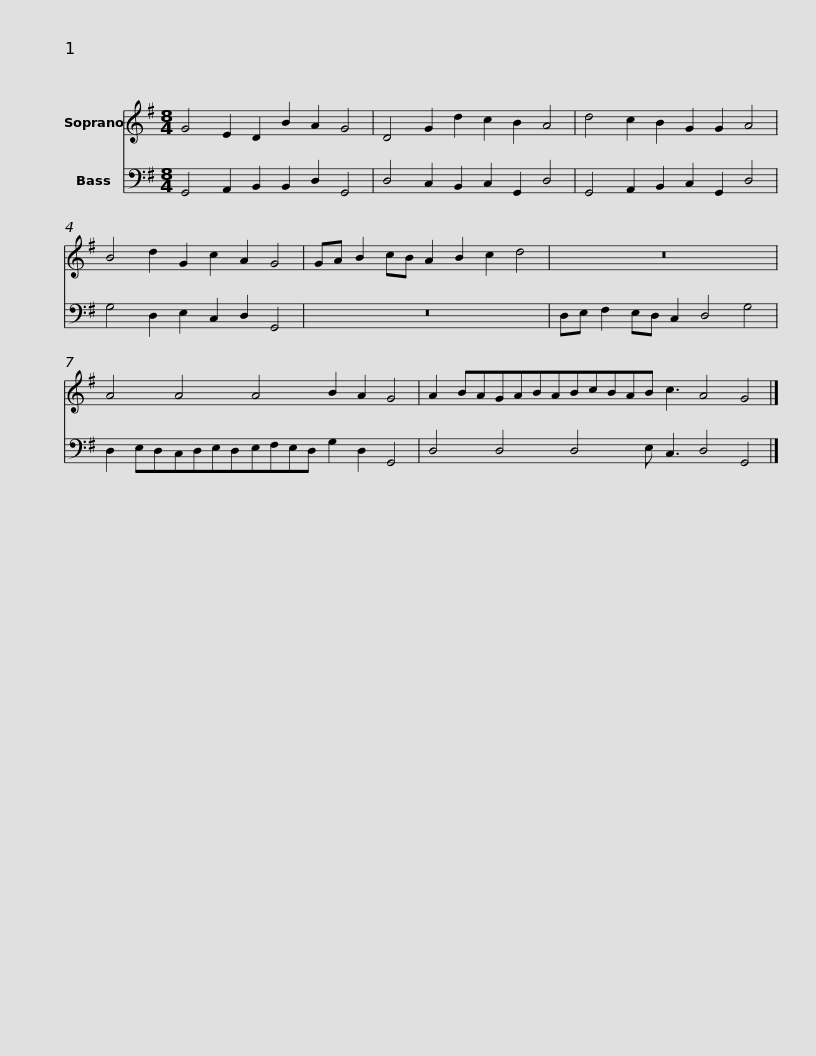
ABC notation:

X:1
%%score 1 2
L:1/8
M:8/4
I:linebreak $
K:G
V:1 treble
V:2 bass
V:1
 G4 E2 D2 B2 A2 G4 | D4 G2 d2 c2 B2 A4 | d4 c2 B2 G2 G2 A4 | B4 d2 G2 c2 A2 G4 | GA B2 cB A2 B2 c2 d4 |$ %5
 z16 | A4 A4 A4 B2 A2 G4 |$ A2 BAGABABcBAB c3 A4 G4 |] %8
V:2
 G,,4 A,,2 B,,2 B,,2 D,2 G,,4 | D,4 C,2 B,,2 C,2 G,,2 D,4 | G,,4 A,,2 B,,2 C,2 G,,2 D,4 | G,4 D,2 E,2 C,2 D,2 G,,4 | z16 |$ %5
 D,E, F,2 E,D, C,2 D,4 G,4 | D,2 E,D,C,D,E,D,E,F,E,D, G,2 D,2 G,,4 |$ D,4 D,4 D,4 E, C,3 D,4 G,,4 |] %8
